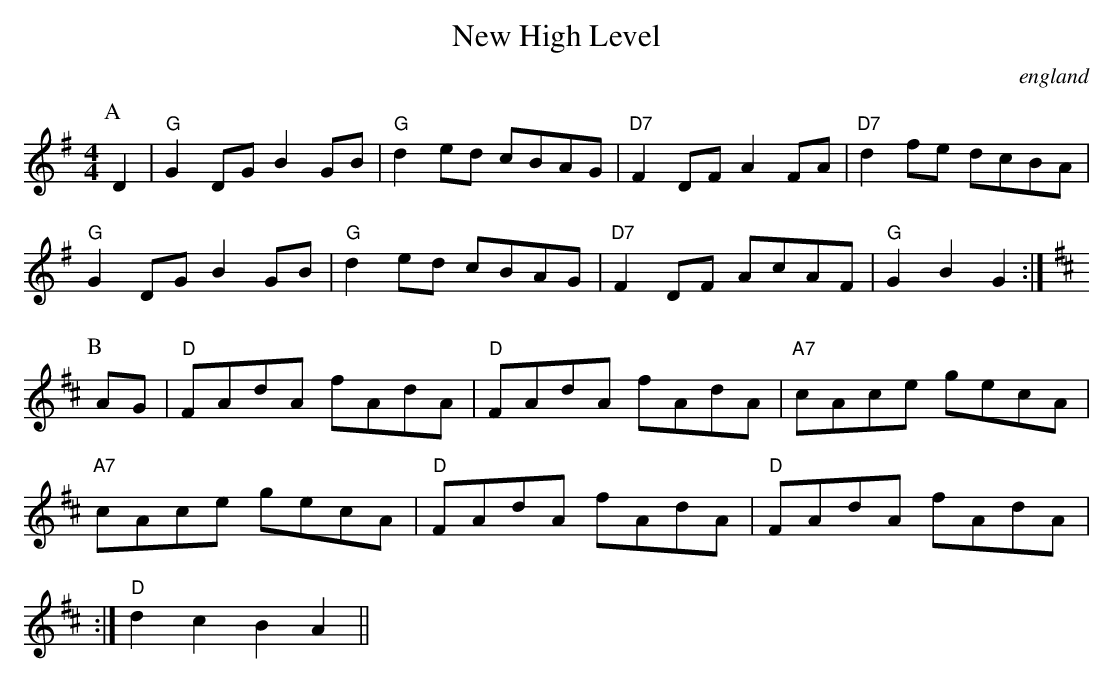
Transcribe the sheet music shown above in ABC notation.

X:1
T:New High Level
O:england
M:4/4
L:1/4
K:G
P:A
D|"G"GD/2G/2 BG/2B/2|"G"de/2d/2 c/2B/2A/2G/2|"D7"FD/2F/2 AF/2A/2|\
"D7"df/2e/2 d/2c/2B/2A/2|
"G"GD/2G/2 BG/2B/2|"G"de/2d/2 c/2B/2A/2G/2|"D7"FD/2F/2 A/2c/2A/2F/2|"G"GB G:|
K:D
P:B
A/2G/2|"D"F/2A/2d/2A/2 f/2A/2d/2A/2|"D"F/2A/2d/2A/2 f/2A/2d/2A/2|\
"A7"c/2A/2c/2e/2 g/2e/2c/2A/2|
"A7"c/2A/2c/2e/2 g/2e/2c/2A/2|"D"F/2A/2d/2A/2 f/2A/2d/2A/2|\
"D"F/2A/2d/2A/2 f/2A/2d/2A/2|
:|"D"dc BA||
